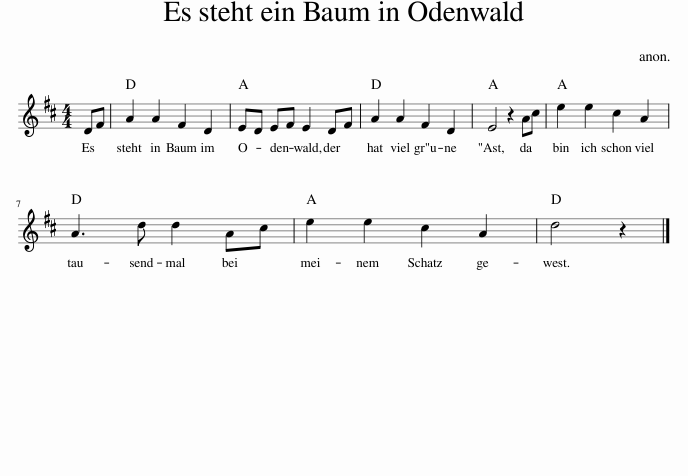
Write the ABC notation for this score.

X:1
L:1/8
M:4/4
I:linebreak $
K:D
V:1 treble
V:1
 DF | A2 A2 F2 D2 | ED EF E2 DF | A2 A2 F2 D2 | E4 z2 Ac | %5
 e2 e2 c2 A2 |$ A3 d d2 Ac | e2 e2 c2 A2 | d4 z2 |] %9
